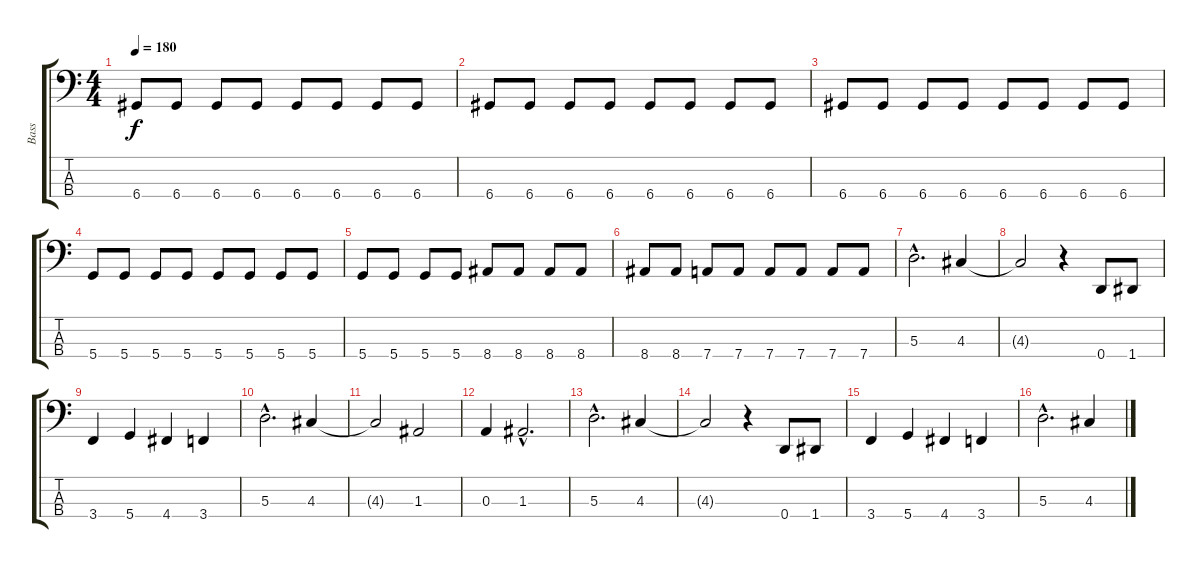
\track ("Bass" "Bass") {instrument electricbassfinger}
\staff {score tabs}
\tuning (G2 D2 A1 D1) {hide}
\ts (4 4)
\tempo 180
\clef f4
\ks c
6.4.8{dy f} 6.4.8 6.4.8 6.4.8 6.4.8 6.4.8 6.4.8 6.4.8 |
6.4.8 6.4.8 6.4.8 6.4.8 6.4.8 6.4.8 6.4.8 6.4.8 |
6.4.8 6.4.8 6.4.8 6.4.8 6.4.8 6.4.8 6.4.8 6.4.8 |
5.4.8 5.4.8 5.4.8 5.4.8 5.4.8 5.4.8 5.4.8 5.4.8 |
5.4.8 5.4.8 5.4.8 5.4.8 8.4.8 8.4.8 8.4.8 8.4.8 |
8.4.8 8.4.8 7.4.8 7.4.8 7.4.8 7.4.8 7.4.8 7.4.8 |
5.3{hac}.2{d} 4.3.4 |
4.3{t}.2 r.4 0.4.8{instrument slapbass2} 1.4.8 |
3.4.4 5.4.4 4.4.4 3.4.4 |
5.3{hac}.2{d instrument electricbassfinger} 4.3.4 |
4.3{t}.2 1.3.2 |
0.3.4 1.3{hac}.2{d} |
5.3{hac}.2{d} 4.3.4 |
4.3{t}.2 r.4 0.4.8{instrument slapbass2} 1.4.8 |
3.4.4 5.4.4 4.4.4 3.4.4 |
5.3{hac}.2{d instrument electricbassfinger} 4.3.4
